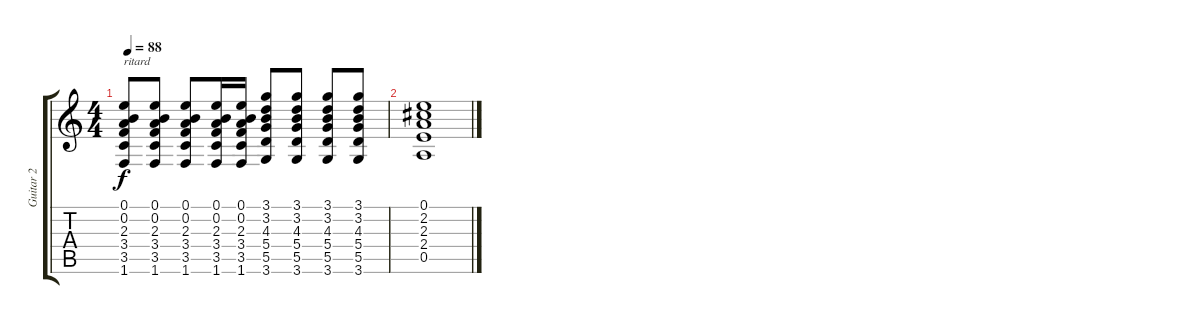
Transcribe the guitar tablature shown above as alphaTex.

\track ("Guitar 2" "Guitar 2") {instrument acousticguitarsteel}
\staff {score tabs}
\tuning (E4 B3 G3 D3 A2 E2) {hide}
\ts (4 4)
\tempo 88
\clef g2
\ks c
(0.1 0.2 2.3 3.4 3.5 1.6).8{txt "ritard" dy f} (0.1 0.2 2.3 3.4 3.5 1.6).8 (0.1 0.2 2.3 3.4 3.5 1.6).8 (0.1 0.2 2.3 3.4 3.5 1.6).16 (0.1 0.2 2.3 3.4 3.5 1.6).16 (3.1 3.2 4.3 5.4 5.5 3.6).8 (3.1 3.2 4.3 5.4 5.5 3.6).8 (3.1 3.2 4.3 5.4 5.5 3.6).8 (3.1 3.2 4.3 5.4 5.5 3.6).8 |
(0.1 2.2 2.3 2.4 0.5).1
